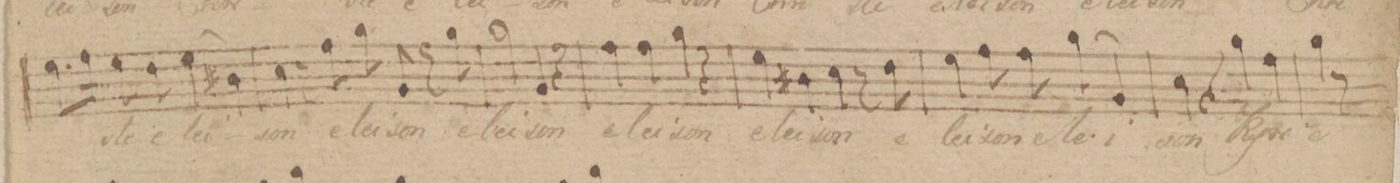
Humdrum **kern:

**kern	**text
*I"Tenore	*
*clefC4	*
*k[f#c#]	*
*met(c)	*
*M4/4	*
8.d\L	.
16e\Jk	.
8d\	-ste
8c#\	e-
(4d\	-lei-
4A#X\)	.
=42	=42
4B\	-son
8r	.
8e\	e-
8f#\	-lei-
8F#/	-son
8r	.
8f#\	e-
=43	=43
2f#\	-lei-
4F#/	-son
4r	.
=44	=44
4e\	e-
4e\	-lei-
4f#\	-son
4r	.
=45	=45
4d\	e-
4A#X\	-lei-
4B\	-son
8r	.
8c#\	e-
=46	=46
4d\	-lei-
8e\	-son
8e\	e-
(4f#\	-lei-
4F#/)	.
=47	=47
4B\	-son
4r	.
4f#\	Ky-
4e\	-ri-
=48	=48
4f#\	-e
8r	.
*-	*-
